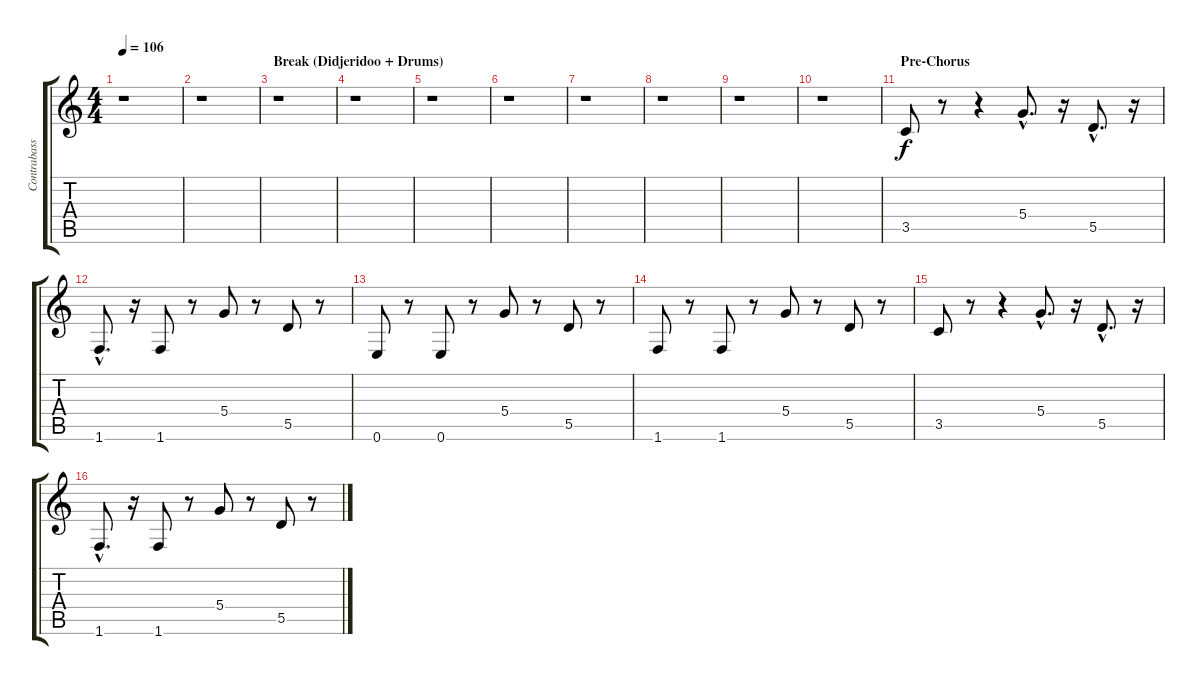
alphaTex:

\track ("Contrabass -                 Strings" "Contrabass") {instrument contrabass}
\staff {score tabs}
\tuning (E4 B3 G3 D3 A2 E2) {hide}
\ts (4 4)
\tempo 106
\clef g2
\ks c
r.1{dy f} |
r.1 |
\section ("" "Break (Didjeridoo + Drums)")
r.1 |
r.1 |
r.1 |
r.1 |
r.1 |
r.1 |
r.1 |
r.1 |
\section ("" "Pre-Chorus")
3.5.8 r.8 r.4 5.4{hac}.8{d} r.16 5.5{hac}.8{d} r.16 |
1.6{hac}.8{d} r.16 1.6.8 r.8 5.4.8 r.8 5.5.8 r.8 |
0.6.8 r.8 0.6.8 r.8 5.4.8 r.8 5.5.8 r.8 |
1.6.8 r.8 1.6.8 r.8 5.4.8 r.8 5.5.8 r.8 |
3.5.8 r.8 r.4 5.4{hac}.8{d} r.16 5.5{hac}.8{d} r.16 |
1.6{hac}.8{d} r.16 1.6.8 r.8 5.4.8 r.8 5.5.8 r.8
